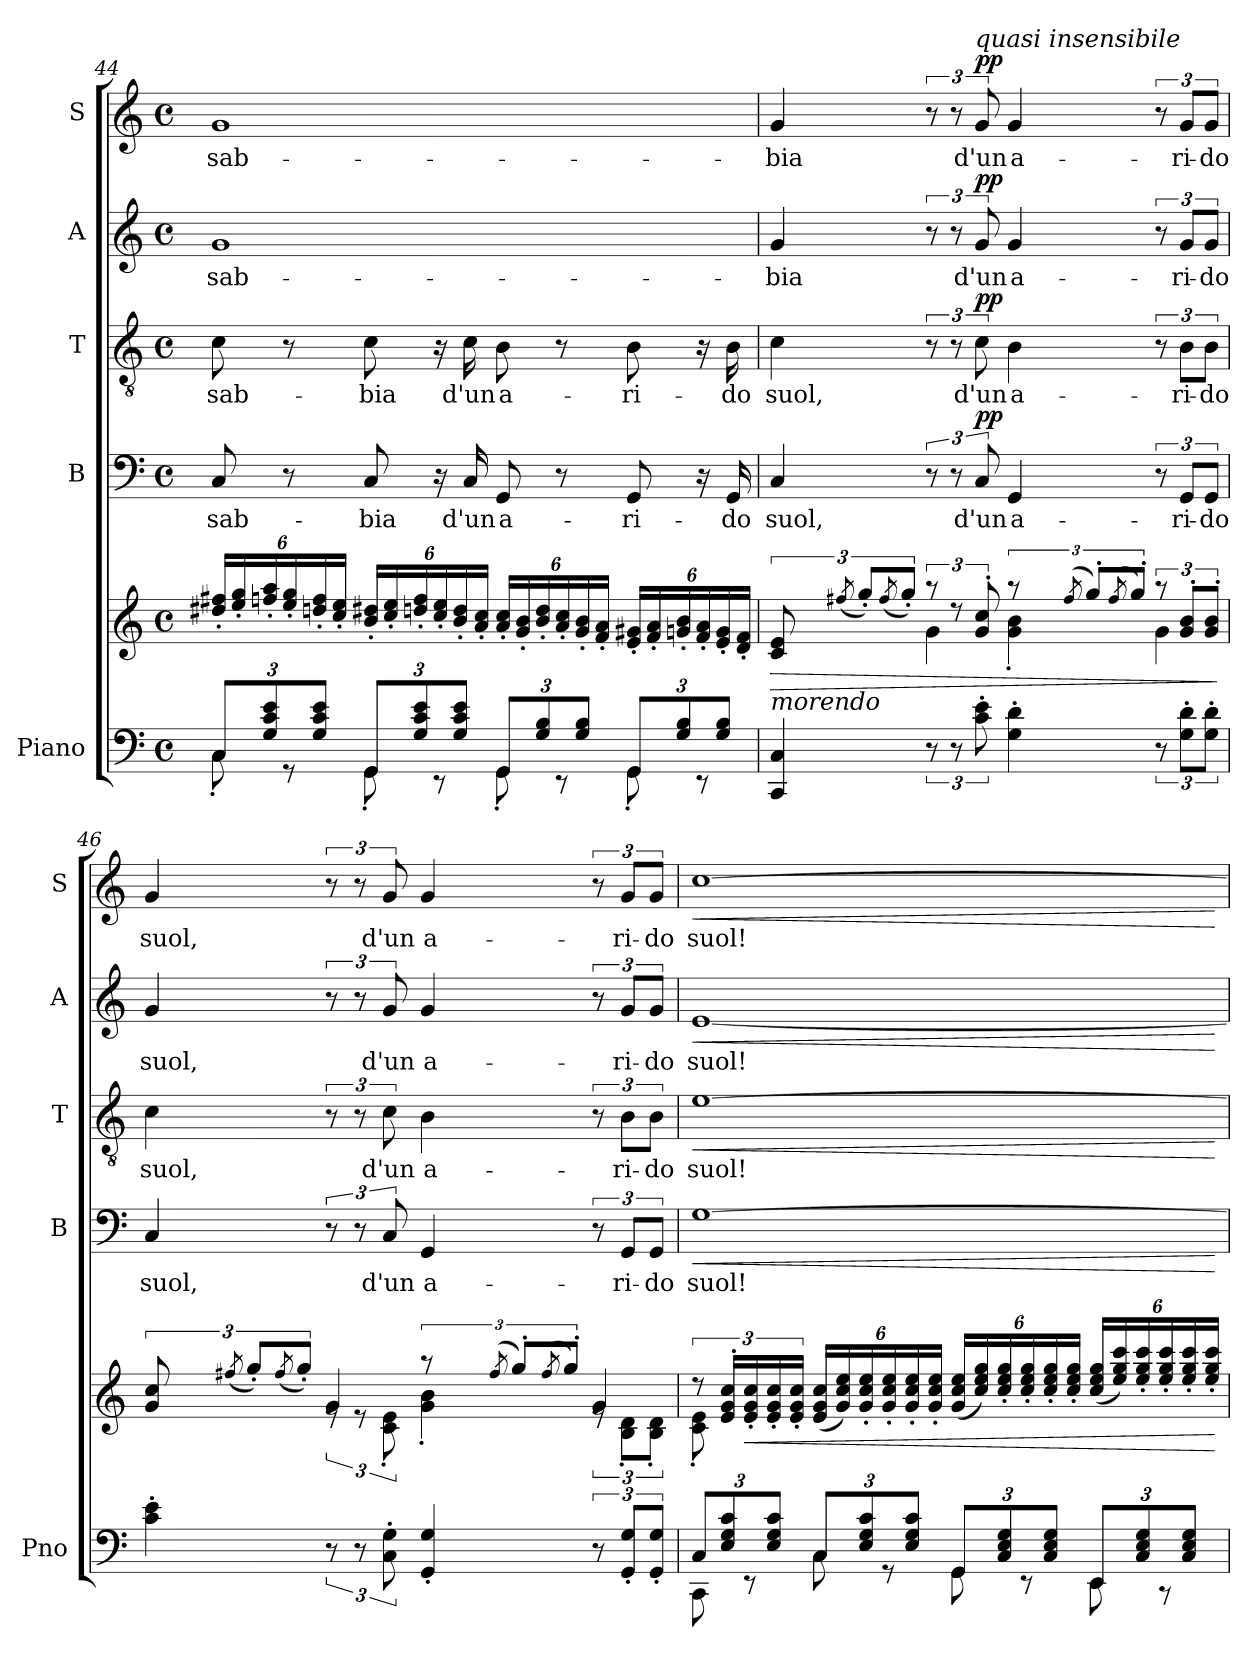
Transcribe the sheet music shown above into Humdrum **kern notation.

**kern	**kern	**dynam	**kern	**text	**dynam	**kern	**text	**dynam	**kern	**text	**dynam	**kern	**text	**dynam
*part5	*part5	*part5	*part4	*part4	*part4	*part3	*part3	*part3	*part2	*part2	*part2	*part1	*part1	*part1
*staff6	*staff5	*staff5/6	*staff4	*staff4	*staff4	*staff3	*staff3	*staff3	*staff2	*staff2	*staff2	*staff1	*staff1	*staff1
*I"Piano	*	*	*I"B	*	*	*I"T	*	*	*I"A	*	*	*I"S	*	*
*I'Pno	*	*	*I'B	*	*	*I'T	*	*	*I'A	*	*	*I'S	*	*
!!LO:PB:g=z
*clefF4	*clefG2	*	*clefF4	*	*	*clefGv2	*	*	*clefG2	*	*	*clefG2	*	*
*k[]	*k[]	*	*k[]	*	*	*k[]	*	*	*k[]	*	*	*k[]	*	*
*M4/4	*M4/4	*	*M4/4	*	*	*M4/4	*	*	*M4/4	*	*	*M4/4	*	*
*met(c)	*met(c)	*	*met(c)	*	*	*met(c)	*	*	*met(c)	*	*	*met(c)	*	*
*Xbrackettup	*Xbrackettup	*	*	*	*	*	*	*	*	*	*	*	*	*
=44	=44	=44	=44	=44	=44	=44	=44	=44	=44	=44	=44	=44	=44	=44
*^	*	*	*	*	*	*	*	*	*	*	*	*	*	*
12C/L	8C'\	24dd#X/' 24ff#X/'LL	.	8C/	sab-	.	8c\	sab-	.	1g	sab-	.	1g	sab-	.
.	.	24ee/' 24gg/'	.	.	.	.	.	.	.	.	.	.	.	.	.
12G/ 12c/ 12e/	.	24ffn/' 24aa/'	.	.	.	.	.	.	.	.	.	.	.	.	.
.	8r	24ee/' 24gg/'	.	8r	.	.	8r	.	.	.	.	.	.	.	.
12G/ 12c/ 12e/J	.	24ddn/' 24ff/'	.	.	.	.	.	.	.	.	.	.	.	.	.
.	.	24cc/' 24ee/'JJ	.	.	.	.	.	.	.	.	.	.	.	.	.
12GG/L	8GG'\	24b/' 24dd#X/'LL	.	8C/	-bia	.	8c\	-bia	.	.	.	.	.	.	.
.	.	24cc/' 24ee/'	.	.	.	.	.	.	.	.	.	.	.	.	.
12G/ 12c/ 12e/	.	24ddn/' 24ff/'	.	.	.	.	.	.	.	.	.	.	.	.	.
.	8r	24cc/' 24ee/'	.	16r	.	.	16r	.	.	.	.	.	.	.	.
12G/ 12c/ 12e/J	.	24b/' 24dd/'	.	.	.	.	.	.	.	.	.	.	.	.	.
.	.	.	.	16C/	d'un	.	16c\	d'un	.	.	.	.	.	.	.
.	.	24a/' 24cc/'JJ	.	.	.	.	.	.	.	.	.	.	.	.	.
12GG/L	8GG'\	24a/' 24cc/'LL	.	8GG/	a-	.	8B\	a-	.	.	.	.	.	.	.
.	.	24g/' 24b/'	.	.	.	.	.	.	.	.	.	.	.	.	.
12G/ 12B/	.	24b/' 24dd/'	.	.	.	.	.	.	.	.	.	.	.	.	.
.	8r	24a/' 24cc/'	.	8r	.	.	8r	.	.	.	.	.	.	.	.
12G/ 12B/J	.	24g/' 24b/'	.	.	.	.	.	.	.	.	.	.	.	.	.
.	.	24f/' 24a/'JJ	.	.	.	.	.	.	.	.	.	.	.	.	.
12GG/L	8GG'\	24e/' 24g#X/'LL	.	8GG/	-ri-	.	8B\	-ri-	.	.	.	.	.	.	.
.	.	24f/' 24a/'	.	.	.	.	.	.	.	.	.	.	.	.	.
12G/ 12B/	.	24gn/' 24b/'	.	.	.	.	.	.	.	.	.	.	.	.	.
.	8r	24f/' 24a/'	.	16r	.	.	16r	.	.	.	.	.	.	.	.
12G/ 12B/J	.	24e/' 24g/'	.	.	.	.	.	.	.	.	.	.	.	.	.
.	.	.	.	16GG/	-do	.	16B\	-do	.	.	.	.	.	.	.
.	.	24d/' 24f/'JJ	.	.	.	.	.	.	.	.	.	.	.	.	.
*v	*v	*	*	*	*	*	*	*	*	*	*	*	*	*	*
=45	=45	=45	=45	=45	=45	=45	=45	=45	=45	=45	=45	=45	=45	=45
*	*brackettup	*	*	*	*	*	*	*	*	*	*	*	*	*
!LO:TX:a:i:t=morendo	!	!	!	!	!	!	!	!	!	!	!	!	!	!
!	!	!LO:HP:b	!	!	!	!	!	!	!	!	!	!	!	!
*	*^	*	*	*	*	*	*	*	*	*	*	*	*	*
4CC/ 4C/	12c/ 12e/	4rcyy	>	4C/	suol,	.	4c\	suol,	.	4g/	-bia	.	4g/	-bia	.
.	(8qff#X/	.	.	.	.	.	.	.	.	.	.	.	.	.	.
.	12gg'/L)	.	.	.	.	.	.	.	.	.	.	.	.	.	.
.	(8qff#/	.	.	.	.	.	.	.	.	.	.	.	.	.	.
.	12gg'/J)	.	.	.	.	.	.	.	.	.	.	.	.	.	.
*brackettup	*	*	*	*	*	*	*	*	*	*	*	*	*	*	*
12r	12r	4g\	.	12r	.	.	12r	.	.	12r	.	.	12r	.	.
12r	12r	.	.	12r	.	.	12r	.	.	12r	.	.	12r	.	.
!	!	!	!	!	!	!	!	!	!	!	!	!	!LO:TX:a:i:t=quasi insensibile	!	!
!	!	!	!	!	!	!LO:DY:a	!	!	!LO:DY:a	!	!	!LO:DY:a	!	!	!LO:DY:a
12c\' 12e\'	12g/' 12cc/'	.	.	12C/	d'un	pp	12c\	d'un	pp	12g/	d'un	pp	12g/	d'un	pp
4G\' 4d\'	12r	4g\' 4b\'	.	4GG/	a-	.	4B\	a-	.	4g/	a-	.	4g/	a-	.
.	(8qff#/	.	.	.	.	.	.	.	.	.	.	.	.	.	.
.	12gg'/L)	.	.	.	.	.	.	.	.	.	.	.	.	.	.
.	(8qff#/	.	.	.	.	.	.	.	.	.	.	.	.	.	.
.	12gg'/J)	.	.	.	.	.	.	.	.	.	.	.	.	.	.
12r	12r	4g\	.	12r	.	.	12r	.	.	12r	.	.	12r	.	.
12G\' 12d\'L	12g/' 12b/'L	.	.	12GG/L	-ri-	.	12B\L	-ri-	.	12g/L	-ri-	.	12g/L	-ri-	.
12G\' 12d\'J	12g/' 12b/'J	.	.	12GG/J	-do	.	12B\J	-do	.	12g/J	-do	.	12g/J	-do	.
*	*v	*v	*	*	*	*	*	*	*	*	*	*	*	*	*
.	.	]	.	.	.	.	.	.	.	.	.	.	.	.
!!LO:LB:g=z
=46	=46	=46	=46	=46	=46	=46	=46	=46	=46	=46	=46	=46	=46	=46
*	*^	*	*	*	*	*	*	*	*	*	*	*	*	*
4c\' 4e\'	12g/ 12cc/	4rcyy	.	4C/	suol,	.	4c\	suol,	.	4g/	suol,	.	4g/	suol,	.
.	(8qff#X/	.	.	.	.	.	.	.	.	.	.	.	.	.	.
.	12gg'/L)	.	.	.	.	.	.	.	.	.	.	.	.	.	.
.	(8qff#/	.	.	.	.	.	.	.	.	.	.	.	.	.	.
.	12gg'/J)	.	.	.	.	.	.	.	.	.	.	.	.	.	.
12r	4g/	12re	.	12r	.	.	12r	.	.	12r	.	.	12r	.	.
12r	.	12re	.	12r	.	.	12r	.	.	12r	.	.	12r	.	.
12C\' 12G\'	.	12c\' 12e\'	.	12C/	d'un	.	12c\	d'un	.	12g/	d'un	.	12g/	d'un	.
4GG/' 4G/'	12r	4g\' 4b\'	.	4GG/	a-	.	4B\	a-	.	4g/	a-	.	4g/	a-	.
.	(8qff#/	.	.	.	.	.	.	.	.	.	.	.	.	.	.
.	12gg'/L)	.	.	.	.	.	.	.	.	.	.	.	.	.	.
.	(8qff#/	.	.	.	.	.	.	.	.	.	.	.	.	.	.
.	12gg'/J)	.	.	.	.	.	.	.	.	.	.	.	.	.	.
12r	4g/	12re	.	12r	.	.	12r	.	.	12r	.	.	12r	.	.
12GG/' 12G/'L	.	12B\' 12d\'L	.	12GG/L	-ri-	.	12B\L	-ri-	.	12g/L	-ri-	.	12g/L	-ri-	.
12GG/' 12G/'J	.	12B\' 12d\'J	.	12GG/J	-do	.	12B\J	-do	.	12g/J	-do	.	12g/J	-do	.
=47	=47	=47	=47	=47	=47	=47	=47	=47	=47	=47	=47	=47	=47	=47	=47
*Xbrackettup	*	*	*	*	*	*	*	*	*	*	*	*	*	*	*
*^	*	*	*	*	*	*	*	*	*	*	*	*	*	*	*
!	!	!	!	!	!	!	!LO:HP:b	!	!	!LO:HP:b	!	!	!LO:HP:b	!	!	!LO:HP:b
12C/L	8CC\	12r	8c\' 8e\'	.	[1G	suol!	<	[1e	suol!	<	[1e	suol!	<	[1cc	suol!	<
12E/ 12G/ 12c/	.	24e/' 24g/' 24cc/'LL	.	.	.	.	.	.	.	.	.	.	.	.	.	.
!	!	!	!	!LO:HP:b	!	!	!	!	!	!	!	!	!	!	!	!
.	8r	24e/' 24g/' 24cc/'	2..ryy	<	.	.	.	.	.	.	.	.	.	.	.	.
12E/ 12G/ 12c/J	.	24e/' 24g/' 24cc/'	.	.	.	.	.	.	.	.	.	.	.	.	.	.
.	.	24e/' 24g/' 24cc/'JJ	.	.	.	.	.	.	.	.	.	.	.	.	.	.
*	*	*Xbrackettup	*	*	*	*	*	*	*	*	*	*	*	*	*	*
12C/L	8C\	(24e/ 24g/ 24cc/LL	.	.	.	.	.	.	.	.	.	.	.	.	.	.
.	.	24g/ 24cc/ 24ee/)	.	.	.	.	.	.	.	.	.	.	.	.	.	.
12E/ 12G/ 12c/	.	24g/' 24cc/' 24ee/'	.	.	.	.	.	.	.	.	.	.	.	.	.	.
.	8r	24g/' 24cc/' 24ee/'	.	.	.	.	.	.	.	.	.	.	.	.	.	.
12E/ 12G/ 12c/J	.	24g/' 24cc/' 24ee/'	.	.	.	.	.	.	.	.	.	.	.	.	.	.
.	.	24g/' 24cc/' 24ee/'JJ	.	.	.	.	.	.	.	.	.	.	.	.	.	.
12GG/L	8GG\	(24g/ 24cc/ 24ee/LL	.	.	.	.	.	.	.	.	.	.	.	.	.	.
.	.	24cc/ 24ee/ 24gg/)	.	.	.	.	.	.	.	.	.	.	.	.	.	.
12C/ 12E/ 12G/	.	24cc/' 24ee/' 24gg/'	.	.	.	.	.	.	.	.	.	.	.	.	.	.
.	8r	24cc/' 24ee/' 24gg/'	.	.	.	.	.	.	.	.	.	.	.	.	.	.
12C/ 12E/ 12G/J	.	24cc/' 24ee/' 24gg/'	.	.	.	.	.	.	.	.	.	.	.	.	.	.
.	.	24cc/' 24ee/' 24gg/'JJ	.	.	.	.	.	.	.	.	.	.	.	.	.	.
12EE/L	8EE\	(24cc/ 24ee/ 24gg/LL	.	.	.	.	.	.	.	.	.	.	.	.	.	.
.	.	24ee/ 24gg/ 24ccc/)	.	.	.	.	.	.	.	.	.	.	.	.	.	.
12C/ 12E/ 12G/	.	24ee/' 24gg/' 24ccc/'	.	.	.	.	.	.	.	.	.	.	.	.	.	.
.	8r	24ee/' 24gg/' 24ccc/'	.	.	.	.	.	.	.	.	.	.	.	.	.	.
12C/ 12E/ 12G/J	.	24ee/' 24gg/' 24ccc/'	.	.	.	.	.	.	.	.	.	.	.	.	.	.
.	.	24ee/' 24gg/' 24ccc/'JJ	.	.	.	.	.	.	.	.	.	.	.	.	.	.
*v	*v	*	*	*	*	*	*	*	*	*	*	*	*	*	*	*
*	*v	*v	*	*	*	*	*	*	*	*	*	*	*	*	*
.	.	[	.	.	[	.	.	[	.	.	[	.	.	[
=	=	=	=	=	=	=	=	=	=	=	=	=	=	=
*-	*-	*-	*-	*-	*-	*-	*-	*-	*-	*-	*-	*-	*-	*-
